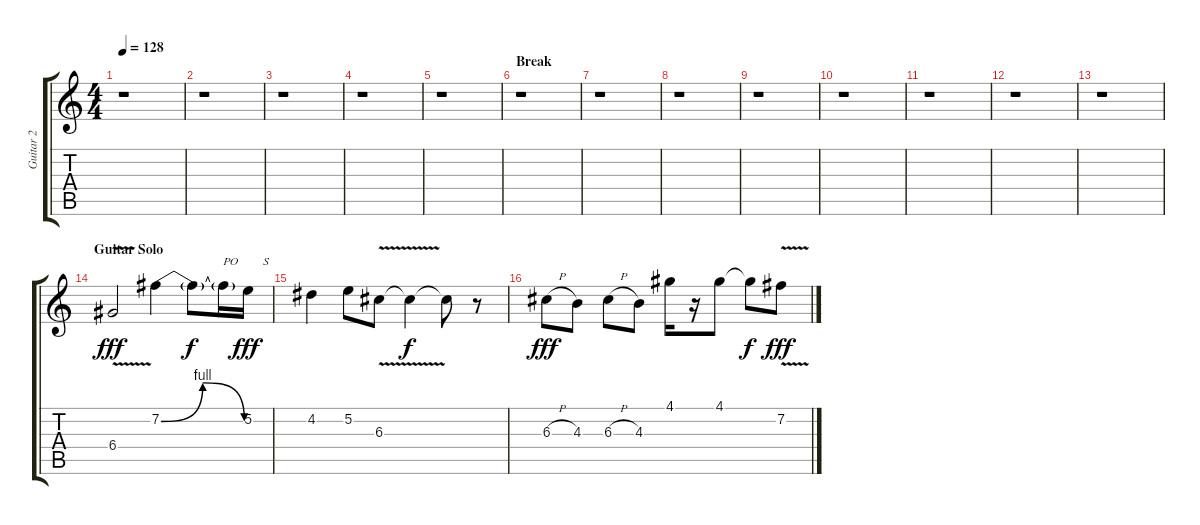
\track ("Guitar 2" "Guitar 2") {instrument distortionguitar}
\staff {score tabs}
\tuning (E4 B3 G3 D3 A2 E2) {hide}
\ts (4 4)
\tempo 128
\clef g2
\ks c
r.1{dy fff} |
r.1 |
r.1 |
r.1 |
r.1 |
\section ("" "Break")
r.1 |
r.1 |
r.1 |
r.1 |
r.1 |
r.1 |
r.1 |
r.1 |
\section ("" "Guitar Solo")
6.4{v}.2 7.2{be (bendrelease 0 0 10 4 50 4 60 0)}.4 7.2{t}.8{dy f} 7.2{t}.16{txt "PO"} 5.2.16{txt "     S" dy fff} |
4.2.4 5.2.8 6.3{v}.8 6.3{t}.4{dy f} 6.3{t}.8 r.8 |
6.3{h}.8{dy fff} 4.3.8 6.3{h}.8 4.3.8 4.1.16 r.16 4.1.8 4.1{t}.8{dy f} 7.2{v}.8{dy fff}
